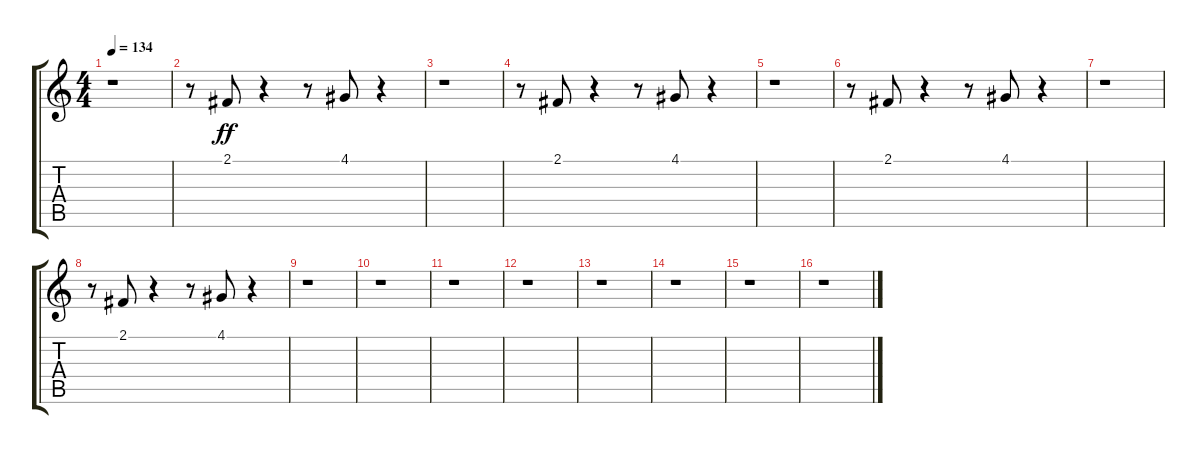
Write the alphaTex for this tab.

\track "" {instrument pad5bowed}
\staff {score tabs}
\tuning (E4 B3 G3 D3 A2 E2) {hide}
\ts (4 4)
\tempo 134
\clef g2
\ks c
r.1{dy ff} |
r.8 2.1.8 r.4 r.8 4.1.8 r.4 |
r.1 |
r.8 2.1.8 r.4 r.8 4.1.8 r.4 |
r.1 |
r.8 2.1.8 r.4 r.8 4.1.8 r.4 |
r.1 |
r.8 2.1.8 r.4 r.8 4.1.8 r.4 |
r.1 |
r.1 |
r.1 |
r.1 |
r.1 |
r.1 |
r.1 |
r.1
